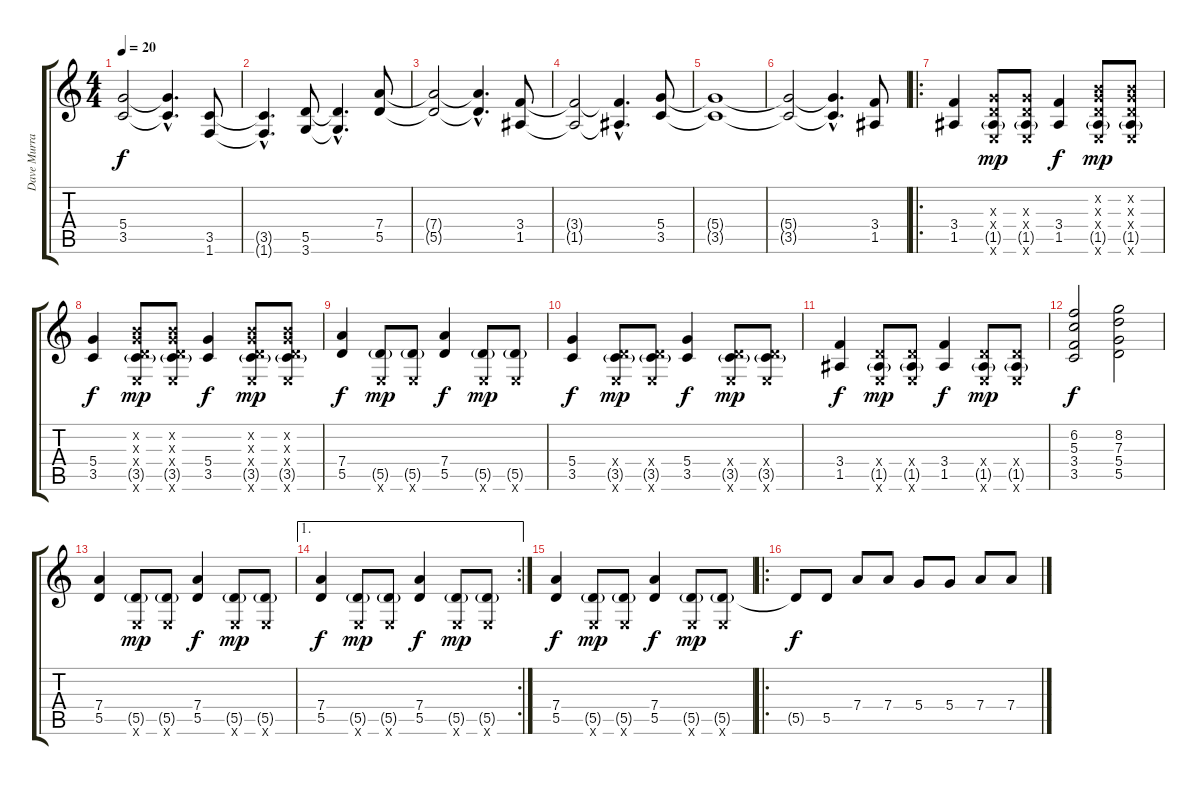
\track ("Dave Murray" "Dave Murra") {instrument overdrivenguitar}
\staff {score tabs}
\tuning (E4 B3 G3 D3 A2 E2) {hide}
\ts (4 4)
\tempo 20
\clef g2
\ks c
(5.4{t} 3.5{t}).2{dy f} (5.4{hac t} 3.5{hac t}).4{d} (3.5 1.6).8 |
(3.5{hac t} 1.6{hac t}).4{d} (5.5 3.6).8 (5.5{hac t} 3.6{hac t}).4{d} (7.4 5.5).8 |
(7.4{t} 5.5{t}).2 (7.4{hac t} 5.5{hac t}).4{d} (3.4 1.5).8 |
(3.4{t} 1.5{t}).2 (3.4{hac t} 1.5{hac t}).4{d} (5.4 3.5).8 |
(5.4{t} 3.5{t}).1 |
(5.4{t} 3.5{t}).2 (5.4{hac t} 3.5{hac t}).4{d} (3.4 1.5).8 |
\ro
(3.4 1.5).4 (0.3{x} 0.4{x} 1.5{g} 0.6{x}).8{dy mp} (0.3{x} 0.4{x} 1.5{g} 0.6{x}).8 (3.4 1.5).4{dy f} (0.2{x} 0.3{x} 0.4{x} 1.5{g} 0.6{x}).8{dy mp} (0.2{x} 0.3{x} 0.4{x} 1.5{g} 0.6{x}).8 |
(5.4 3.5).4{dy f} (0.2{x} 0.3{x} 0.4{x} 3.5{g} 0.6{x}).8{dy mp} (0.2{x} 0.3{x} 0.4{x} 3.5{g} 0.6{x}).8 (5.4 3.5).4{dy f} (0.2{x} 0.3{x} 0.4{x} 3.5{g} 0.6{x}).8{dy mp} (0.2{x} 0.3{x} 0.4{x} 3.5{g} 0.6{x}).8 |
(7.4 5.5).4{dy f} (5.5{g} 0.6{x}).8{dy mp} (5.5{g} 0.6{x}).8 (7.4 5.5).4{dy f} (5.5{g} 0.6{x}).8{dy mp} (5.5{g} 0.6{x}).8 |
(5.4 3.5).4{dy f} (0.4{x} 3.5{g} 0.6{x}).8{dy mp} (0.4{x} 3.5{g} 0.6{x}).8 (5.4 3.5).4{dy f} (0.4{x} 3.5{g} 0.6{x}).8{dy mp} (0.4{x} 3.5{g} 0.6{x}).8 |
(3.4 1.5).4{dy f} (0.4{x} 1.5{g} 0.6{x}).8{dy mp} (0.4{x} 1.5{g} 0.6{x}).8 (3.4 1.5).4{dy f} (0.4{x} 1.5{g} 0.6{x}).8{dy mp} (0.4{x} 1.5{g} 0.6{x}).8 |
(6.2 5.3 3.4 3.5).2{dy f} (8.2 7.3 5.4 5.5).2 |
(7.4 5.5).4 (5.5{g} 0.6{x}).8{dy mp} (5.5{g} 0.6{x}).8 (7.4 5.5).4{dy f} (5.5{g} 0.6{x}).8{dy mp} (5.5{g} 0.6{x}).8 |
\ae 1
\rc 2
(7.4 5.5).4{dy f} (5.5{g} 0.6{x}).8{dy mp} (5.5{g} 0.6{x}).8 (7.4 5.5).4{dy f} (5.5{g} 0.6{x}).8{dy mp} (5.5{g} 0.6{x}).8 |
(7.4 5.5).4{dy f} (5.5{g} 0.6{x}).8{dy mp} (5.5{g} 0.6{x}).8 (7.4 5.5).4{dy f} (5.5{g} 0.6{x}).8{dy mp} (5.5{g} 0.6{x}).8 |
\ro
5.5{t}.8{dy f} 5.5.8 7.4.8 7.4.8 5.4.8 5.4.8 7.4.8 7.4.8
